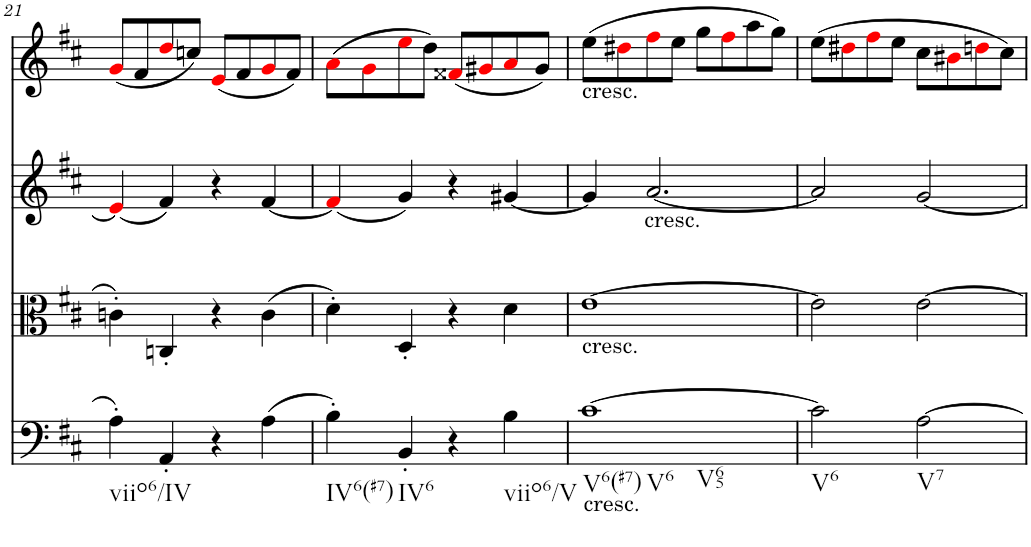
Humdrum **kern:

**kern	**kern	**kern	**kern
*part4	*part3	*part2	*part1
*staff4	*staff3	*staff2	*staff1
*I"Violoncello	*I"Viola	*I"Violin II	*I"Violin I
!!LO:PB:g=z
*clefF4	*clefC3	*clefG2	*clefG2
*k[f#c#]	*k[f#c#]	*k[f#c#]	*k[f#c#]
*M2/2	*M2/2	*M2/2	*M2/2
=21	=21	=21	=21
!LO:TX:b:t=viio6/IV	!	!	!
4A'\	4cn'\	(4ei/]	(8gi/L
.	.	.	8f#/
4AA'/	4Cn'/	4f#/)	8ddi/
.	.	.	8ccn/J)
4r	4r	4r	(8ei/L
.	.	.	8f#/
(4A\	(4c\	[4f#/	8gi/
.	.	.	8f#/J)
=22	=22	=22	=22
!LO:TX:b:t=IV6(#7)	!	!	!
4B'\)	4d'\)	(4f#i/]	(8ai\L
.	.	.	8gi\
!LO:TX:b:t=IV6	!	!	!
4BB'/	4D'/	4g/)	8eei\
.	.	.	8dd\J)
4r	4r	4r	(<8f##Xi/L
.	.	.	8g#Xi/
!LO:TX:b:t=viio6/V	!	!	!
4B\	4d\	[4g#X/	8ai/
.	.	.	8g#/J)
=23	=23	=23	=23
!	!	!	!LO:TX:b:t=cresc.
!	!LO:TX:b:t=cresc.	!	!
!LO:TX:b:t=cresc.	!	!	!
!LO:TX:b:t=V6(#7)	!	!	!
!LO:TX:b:t=V6	!	!	!
!LO:TX:b:t=V65	!	!	!
[1c#	[1e	4g#/]	(8ee\L
.	.	.	8dd#Xi\
!	!	!LO:TX:b:t=cresc.	!
.	.	[2.a/	8ff#i\
.	.	.	8ee\J
.	.	.	8gg\L
.	.	.	8ff#i\
.	.	.	8aa\
.	.	.	8gg\J)
=24	=24	=24	=24
!LO:TX:b:t=V6	!	!	!
2c#\]	2e\]	2a/]	(8ee\L
.	.	.	8dd#Xi\
.	.	.	8ff#i\
.	.	.	8ee\J
!LO:TX:b:t=V7	!	!	!
[2A\	[2e\	[2g/	8cc#\L
.	.	.	8b#Xi\
.	.	.	8ddni\
.	.	.	8cc#\J)
=	=	=	=
*-	*-	*-	*-
